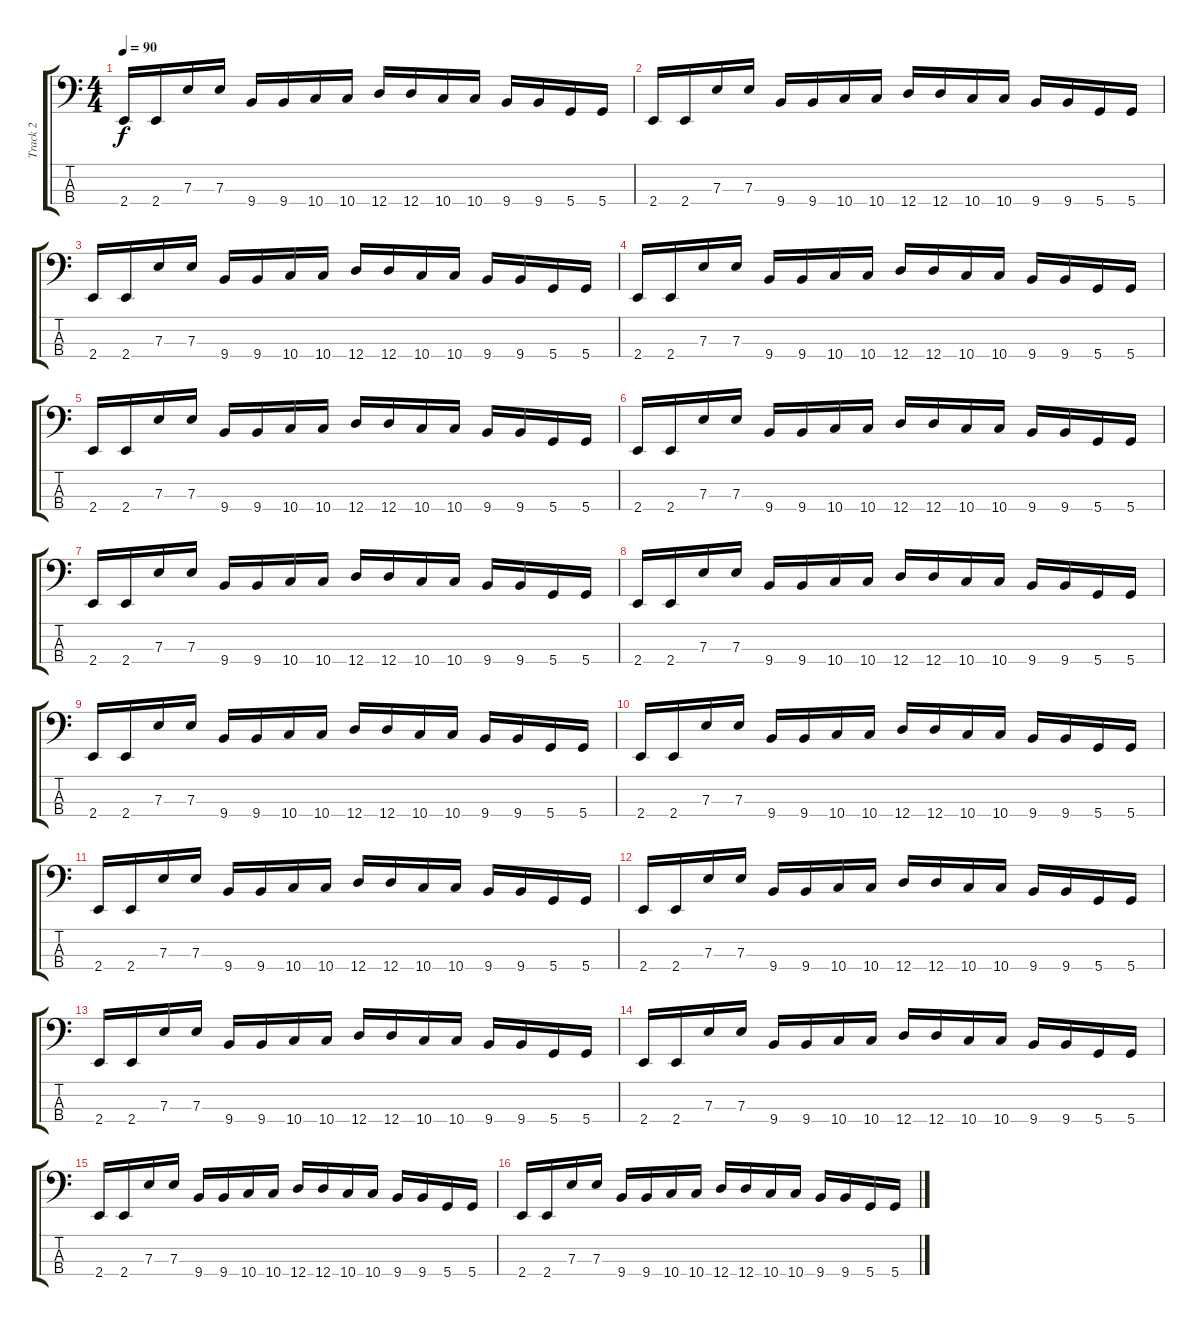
\track ("Track 2" "Track 2") {instrument electricbassfinger}
\staff {score tabs}
\tuning (G2 D2 A1 D1) {hide}
\ts (4 4)
\tempo 90
\clef f4
\ks c
2.4.16{dy f} 2.4.16 7.3.16 7.3.16 9.4.16 9.4.16 10.4.16 10.4.16 12.4.16 12.4.16 10.4.16 10.4.16 9.4.16 9.4.16 5.4.16 5.4.16 |
2.4.16 2.4.16 7.3.16 7.3.16 9.4.16 9.4.16 10.4.16 10.4.16 12.4.16 12.4.16 10.4.16 10.4.16 9.4.16 9.4.16 5.4.16 5.4.16 |
2.4.16 2.4.16 7.3.16 7.3.16 9.4.16 9.4.16 10.4.16 10.4.16 12.4.16 12.4.16 10.4.16 10.4.16 9.4.16 9.4.16 5.4.16 5.4.16 |
2.4.16 2.4.16 7.3.16 7.3.16 9.4.16 9.4.16 10.4.16 10.4.16 12.4.16 12.4.16 10.4.16 10.4.16 9.4.16 9.4.16 5.4.16 5.4.16 |
2.4.16 2.4.16 7.3.16 7.3.16 9.4.16 9.4.16 10.4.16 10.4.16 12.4.16 12.4.16 10.4.16 10.4.16 9.4.16 9.4.16 5.4.16 5.4.16 |
2.4.16 2.4.16 7.3.16 7.3.16 9.4.16 9.4.16 10.4.16 10.4.16 12.4.16 12.4.16 10.4.16 10.4.16 9.4.16 9.4.16 5.4.16 5.4.16 |
2.4.16 2.4.16 7.3.16 7.3.16 9.4.16 9.4.16 10.4.16 10.4.16 12.4.16 12.4.16 10.4.16 10.4.16 9.4.16 9.4.16 5.4.16 5.4.16 |
2.4.16 2.4.16 7.3.16 7.3.16 9.4.16 9.4.16 10.4.16 10.4.16 12.4.16 12.4.16 10.4.16 10.4.16 9.4.16 9.4.16 5.4.16 5.4.16 |
2.4.16 2.4.16 7.3.16 7.3.16 9.4.16 9.4.16 10.4.16 10.4.16 12.4.16 12.4.16 10.4.16 10.4.16 9.4.16 9.4.16 5.4.16 5.4.16 |
2.4.16 2.4.16 7.3.16 7.3.16 9.4.16 9.4.16 10.4.16 10.4.16 12.4.16 12.4.16 10.4.16 10.4.16 9.4.16 9.4.16 5.4.16 5.4.16 |
2.4.16 2.4.16 7.3.16 7.3.16 9.4.16 9.4.16 10.4.16 10.4.16 12.4.16 12.4.16 10.4.16 10.4.16 9.4.16 9.4.16 5.4.16 5.4.16 |
2.4.16 2.4.16 7.3.16 7.3.16 9.4.16 9.4.16 10.4.16 10.4.16 12.4.16 12.4.16 10.4.16 10.4.16 9.4.16 9.4.16 5.4.16 5.4.16 |
2.4.16 2.4.16 7.3.16 7.3.16 9.4.16 9.4.16 10.4.16 10.4.16 12.4.16 12.4.16 10.4.16 10.4.16 9.4.16 9.4.16 5.4.16 5.4.16 |
2.4.16 2.4.16 7.3.16 7.3.16 9.4.16 9.4.16 10.4.16 10.4.16 12.4.16 12.4.16 10.4.16 10.4.16 9.4.16 9.4.16 5.4.16 5.4.16 |
2.4.16 2.4.16 7.3.16 7.3.16 9.4.16 9.4.16 10.4.16 10.4.16 12.4.16 12.4.16 10.4.16 10.4.16 9.4.16 9.4.16 5.4.16 5.4.16 |
2.4.16 2.4.16 7.3.16 7.3.16 9.4.16 9.4.16 10.4.16 10.4.16 12.4.16 12.4.16 10.4.16 10.4.16 9.4.16 9.4.16 5.4.16 5.4.16
